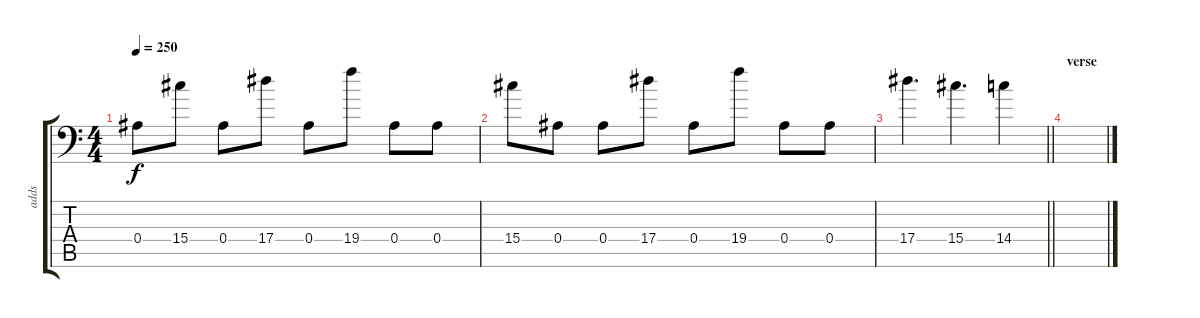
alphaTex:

\track ("adds" "adds") {instrument distortionguitar}
\staff {score tabs}
\tuning (C4 G3 Eb3 Bb2 F2 Bb1) {hide}
\ts (4 4)
\tempo 250
\clef f4
\ks c
0.4.8{dy f} 15.4.8 0.4.8 17.4.8 0.4.8 19.4.8 0.4.8 0.4.8 |
15.4.8 0.4.8 0.4.8 17.4.8 0.4.8 19.4.8 0.4.8 0.4.8 |
\barLineRight lightlight
17.4.4{d} 15.4.4{d} 14.4.4 |
\section ("" "verse")
